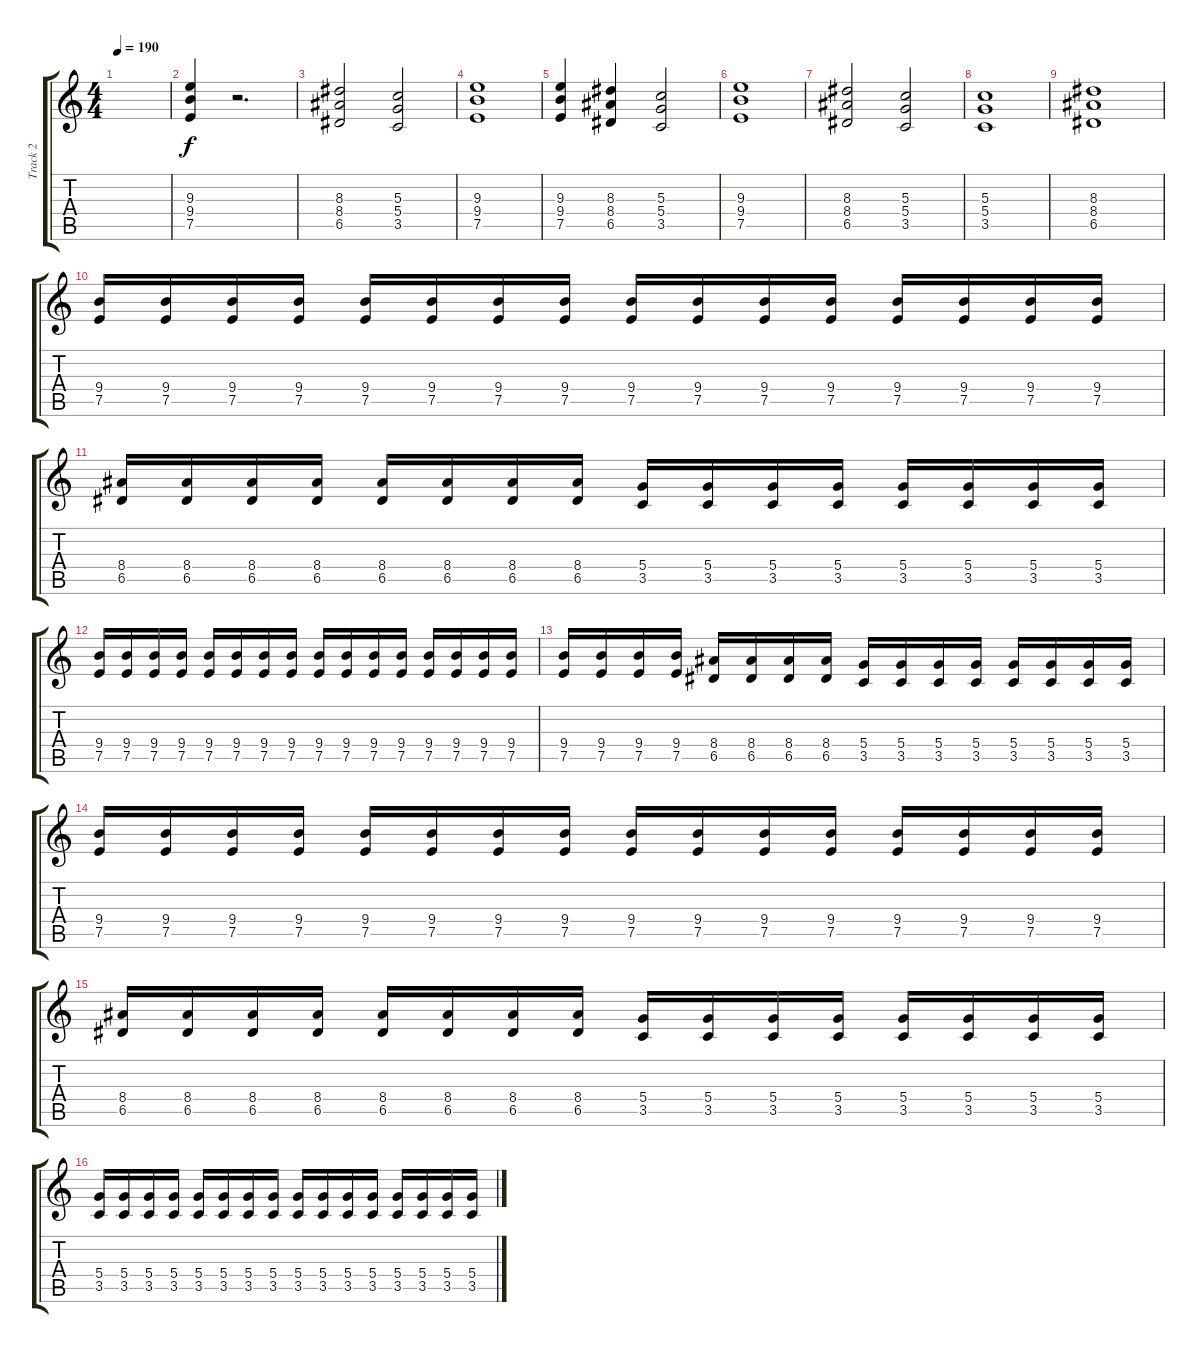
\track ("Track 2" "Track 2") {instrument distortionguitar}
\staff {score tabs}
\tuning (E4 B3 G3 D3 A2 E2) {hide}
\ts (4 4)
\tempo 190
\clef g2
\ks c
|
(9.3 9.4 7.5).4 r.2{d} |
(8.3 8.4 6.5).2 (5.3 5.4 3.5).2 |
(9.3 9.4 7.5).1 |
(9.3 9.4 7.5).4 (8.3 8.4 6.5).4 (5.3 5.4 3.5).2 |
(9.3 9.4 7.5).1 |
(8.3 8.4 6.5).2 (5.3 5.4 3.5).2 |
(5.3 5.4 3.5).1 |
(8.3 8.4 6.5).1 |
(9.4 7.5).16 (9.4 7.5).16 (9.4 7.5).16 (9.4 7.5).16 (9.4 7.5).16 (9.4 7.5).16 (9.4 7.5).16 (9.4 7.5).16 (9.4 7.5).16 (9.4 7.5).16 (9.4 7.5).16 (9.4 7.5).16 (9.4 7.5).16 (9.4 7.5).16 (9.4 7.5).16 (9.4 7.5).16 |
(8.4 6.5).16 (8.4 6.5).16 (8.4 6.5).16 (8.4 6.5).16 (8.4 6.5).16 (8.4 6.5).16 (8.4 6.5).16 (8.4 6.5).16 (5.4 3.5).16 (5.4 3.5).16 (5.4 3.5).16 (5.4 3.5).16 (5.4 3.5).16 (5.4 3.5).16 (5.4 3.5).16 (5.4 3.5).16 |
(9.4 7.5).16 (9.4 7.5).16 (9.4 7.5).16 (9.4 7.5).16 (9.4 7.5).16 (9.4 7.5).16 (9.4 7.5).16 (9.4 7.5).16 (9.4 7.5).16 (9.4 7.5).16 (9.4 7.5).16 (9.4 7.5).16 (9.4 7.5).16 (9.4 7.5).16 (9.4 7.5).16 (9.4 7.5).16 |
(9.4 7.5).16 (9.4 7.5).16 (9.4 7.5).16 (9.4 7.5).16 (8.4 6.5).16 (8.4 6.5).16 (8.4 6.5).16 (8.4 6.5).16 (5.4 3.5).16 (5.4 3.5).16 (5.4 3.5).16 (5.4 3.5).16 (5.4 3.5).16 (5.4 3.5).16 (5.4 3.5).16 (5.4 3.5).16 |
(9.4 7.5).16 (9.4 7.5).16 (9.4 7.5).16 (9.4 7.5).16 (9.4 7.5).16 (9.4 7.5).16 (9.4 7.5).16 (9.4 7.5).16 (9.4 7.5).16 (9.4 7.5).16 (9.4 7.5).16 (9.4 7.5).16 (9.4 7.5).16 (9.4 7.5).16 (9.4 7.5).16 (9.4 7.5).16 |
(8.4 6.5).16 (8.4 6.5).16 (8.4 6.5).16 (8.4 6.5).16 (8.4 6.5).16 (8.4 6.5).16 (8.4 6.5).16 (8.4 6.5).16 (5.4 3.5).16 (5.4 3.5).16 (5.4 3.5).16 (5.4 3.5).16 (5.4 3.5).16 (5.4 3.5).16 (5.4 3.5).16 (5.4 3.5).16 |
(5.4 3.5).16 (5.4 3.5).16 (5.4 3.5).16 (5.4 3.5).16 (5.4 3.5).16 (5.4 3.5).16 (5.4 3.5).16 (5.4 3.5).16 (5.4 3.5).16 (5.4 3.5).16 (5.4 3.5).16 (5.4 3.5).16 (5.4 3.5).16 (5.4 3.5).16 (5.4 3.5).16 (5.4 3.5).16
